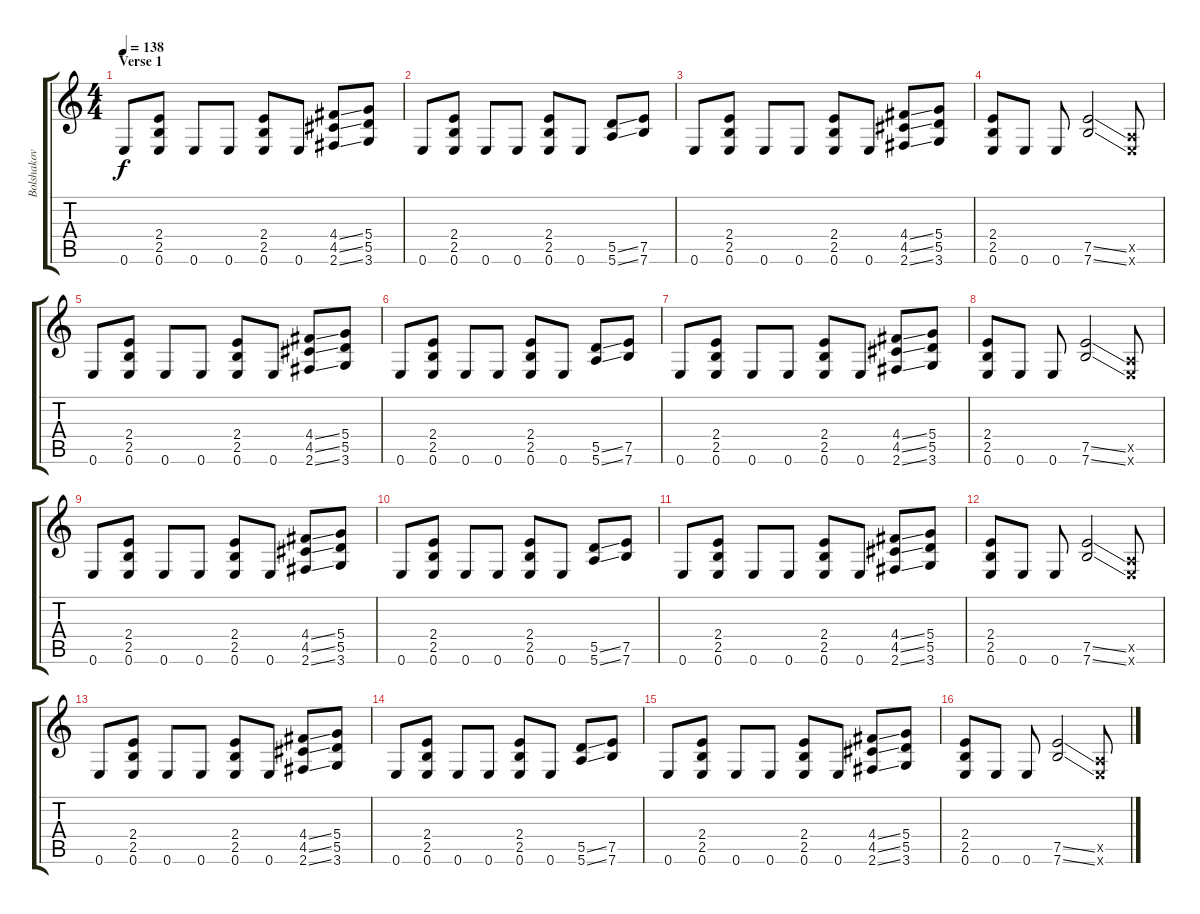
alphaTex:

\track ("Bolshakov" "Bolshakov") {instrument overdrivenguitar}
\staff {score tabs}
\tuning (E4 B3 G3 D3 A2 E2) {hide}
\ts (4 4)
\section ("" "Verse 1")
\tempo 138
\clef g2
\ks c
0.6.8{dy f} (2.4 2.5 0.6).8 0.6.8 0.6.8 (2.4 2.5 0.6).8 0.6.8 (4.4{ss} 4.5{ss} 2.6{ss}).8 (5.4 5.5 3.6).8 |
0.6.8 (2.4 2.5 0.6).8 0.6.8 0.6.8 (2.4 2.5 0.6).8 0.6.8 (5.5{ss} 5.6{ss}).8 (7.5 7.6).8 |
0.6.8 (2.4 2.5 0.6).8 0.6.8 0.6.8 (2.4 2.5 0.6).8 0.6.8 (4.4{ss} 4.5{ss} 2.6{ss}).8 (5.4 5.5 3.6).8 |
(2.4 2.5 0.6).8 0.6.8 0.6.8 (7.5{ss} 7.6{ss}).2 (0.5{x} 0.6{x}).8 |
0.6.8 (2.4 2.5 0.6).8 0.6.8 0.6.8 (2.4 2.5 0.6).8 0.6.8 (4.4{ss} 4.5{ss} 2.6{ss}).8 (5.4 5.5 3.6).8 |
0.6.8 (2.4 2.5 0.6).8 0.6.8 0.6.8 (2.4 2.5 0.6).8 0.6.8 (5.5{ss} 5.6{ss}).8 (7.5 7.6).8 |
0.6.8 (2.4 2.5 0.6).8 0.6.8 0.6.8 (2.4 2.5 0.6).8 0.6.8 (4.4{ss} 4.5{ss} 2.6{ss}).8 (5.4 5.5 3.6).8 |
(2.4 2.5 0.6).8 0.6.8 0.6.8 (7.5{ss} 7.6{ss}).2 (0.5{x} 0.6{x}).8 |
0.6.8 (2.4 2.5 0.6).8 0.6.8 0.6.8 (2.4 2.5 0.6).8 0.6.8 (4.4{ss} 4.5{ss} 2.6{ss}).8 (5.4 5.5 3.6).8 |
0.6.8 (2.4 2.5 0.6).8 0.6.8 0.6.8 (2.4 2.5 0.6).8 0.6.8 (5.5{ss} 5.6{ss}).8 (7.5 7.6).8 |
0.6.8 (2.4 2.5 0.6).8 0.6.8 0.6.8 (2.4 2.5 0.6).8 0.6.8 (4.4{ss} 4.5{ss} 2.6{ss}).8 (5.4 5.5 3.6).8 |
(2.4 2.5 0.6).8 0.6.8 0.6.8 (7.5{ss} 7.6{ss}).2 (0.5{x} 0.6{x}).8 |
0.6.8 (2.4 2.5 0.6).8 0.6.8 0.6.8 (2.4 2.5 0.6).8 0.6.8 (4.4{ss} 4.5{ss} 2.6{ss}).8 (5.4 5.5 3.6).8 |
0.6.8 (2.4 2.5 0.6).8 0.6.8 0.6.8 (2.4 2.5 0.6).8 0.6.8 (5.5{ss} 5.6{ss}).8 (7.5 7.6).8 |
0.6.8 (2.4 2.5 0.6).8 0.6.8 0.6.8 (2.4 2.5 0.6).8 0.6.8 (4.4{ss} 4.5{ss} 2.6{ss}).8 (5.4 5.5 3.6).8 |
(2.4 2.5 0.6).8 0.6.8 0.6.8 (7.5{ss} 7.6{ss}).2 (0.5{x} 0.6{x}).8
